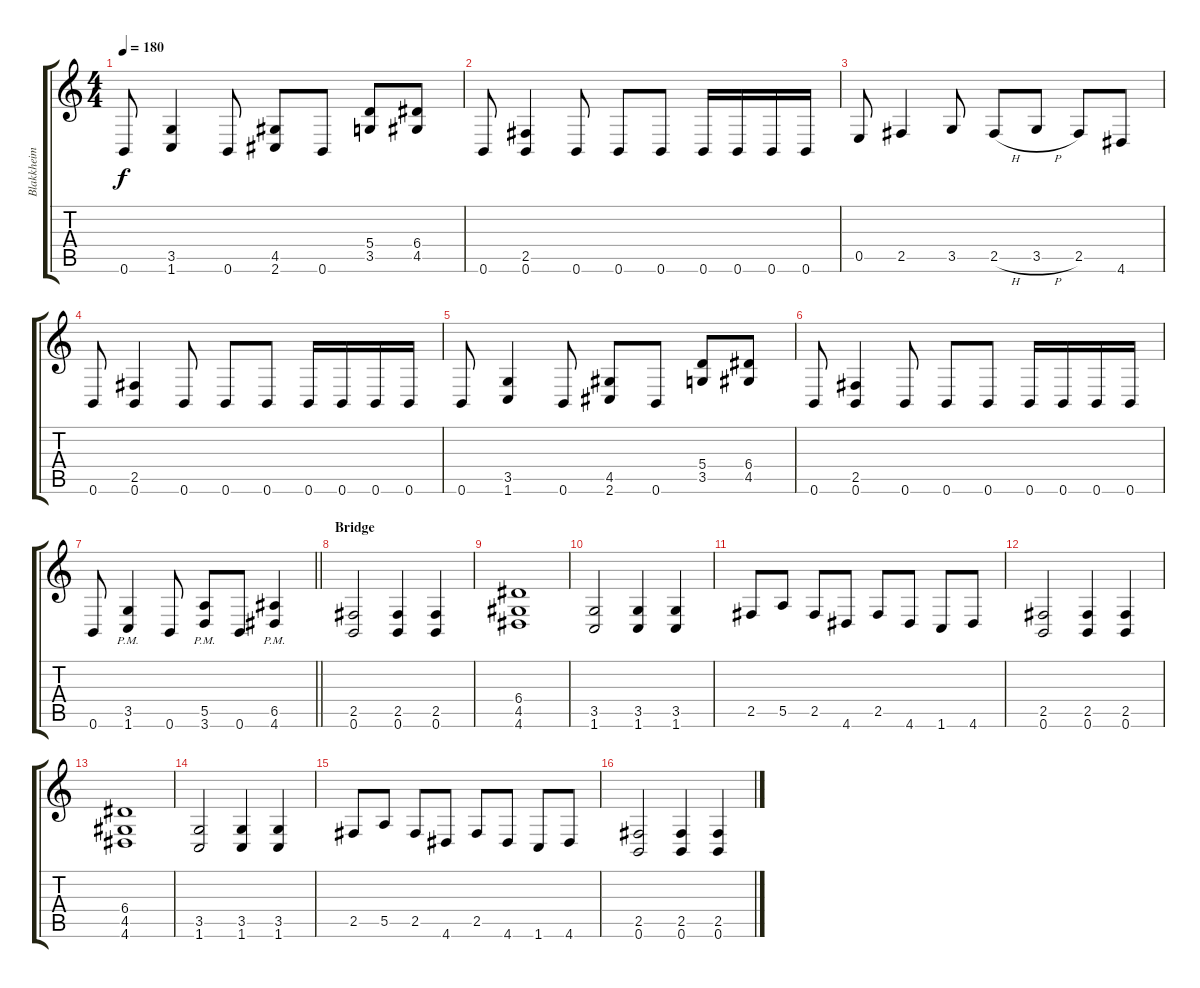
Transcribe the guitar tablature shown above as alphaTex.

\track ("Blakkheim - Guitar" "Blakkheim ") {instrument overdrivenguitar}
\staff {score tabs}
\tuning (B3 Gb3 D3 A2 E2 B1) {hide}
\ts (4 4)
\tempo 180
\clef g2
\ks c
0.6.8{dy f} (3.5 1.6).4 0.6.8 (4.5 2.6).8 0.6.8 (5.4 3.5).8 (6.4 4.5).8 |
0.6.8 (2.5 0.6).4 0.6.8 0.6.8 0.6.8 0.6.16 0.6.16 0.6.16 0.6.16 |
0.5.8 2.5.4 3.5.8 2.5{h}.8 3.5{h}.8 2.5.8 4.6.8 |
0.6.8 (2.5 0.6).4 0.6.8 0.6.8 0.6.8 0.6.16 0.6.16 0.6.16 0.6.16 |
0.6.8 (3.5 1.6).4 0.6.8 (4.5 2.6).8 0.6.8 (5.4 3.5).8 (6.4 4.5).8 |
0.6.8 (2.5 0.6).4 0.6.8 0.6.8 0.6.8 0.6.16 0.6.16 0.6.16 0.6.16 |
\barLineRight lightlight
0.6.8 (3.5{pm} 1.6{pm}).4 0.6.8 (5.5{pm} 3.6{pm}).8 0.6.8 (6.5{pm} 4.6{pm}).4 |
\section ("" "Bridge")
(2.5 0.6).2 (2.5 0.6).4 (2.5 0.6).4 |
(6.4 4.5 4.6).1 |
(3.5 1.6).2 (3.5 1.6).4 (3.5 1.6).4 |
2.5.8 5.5.8 2.5.8 4.6.8 2.5.8 4.6.8 1.6.8 4.6.8 |
(2.5 0.6).2 (2.5 0.6).4 (2.5 0.6).4 |
(6.4 4.5 4.6).1 |
(3.5 1.6).2 (3.5 1.6).4 (3.5 1.6).4 |
2.5.8 5.5.8 2.5.8 4.6.8 2.5.8 4.6.8 1.6.8 4.6.8 |
(2.5 0.6).2 (2.5 0.6).4 (2.5 0.6).4
